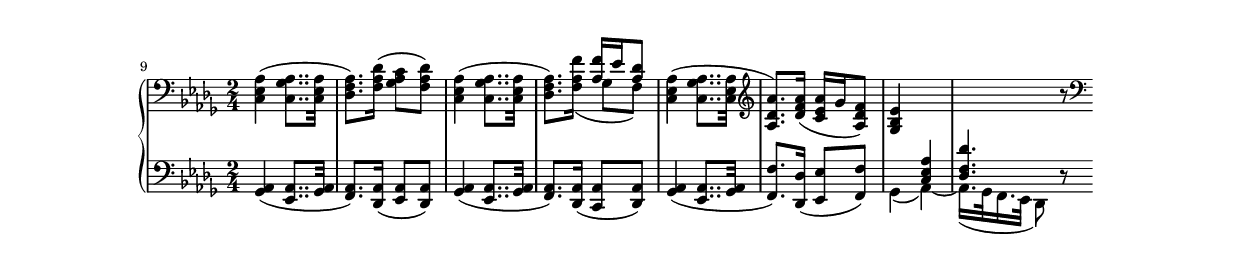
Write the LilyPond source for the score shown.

\version "2.12.0"
\include "english.ly"
#(set-global-staff-size 15)
\paper {
  line-width = 16\cm
  indent = 0\cm
}

% NR 1.7 Repeats

% Beethoven, Op. 57
% Piano sonata 23 - Dem Grafen Franz von Brunswick Gewidmet
% Movt II, Andante con moto
% Measures 9 - 16

\header {
  lsrtags = "headwords"
  texidoc = ""
  doctitle = "headword"
}


\new PianoStaff <<

   \new Staff = RH {
      \clef bass
      \key df \major
      \time 2/4
      \set Score.currentBarNumber = #9
      \bar "|:"
      <af ef c>4 (
      <af gf c>8..
      <af ef c>32
      |
      <af f df>8. )
      <df' af f>16 (
      <c' af gf>8
      <df' af f>8 )
      |
      <af ef c>4 (
      <af gf c>8..
      <af ef c>32
      |
      <af f df>8. )
      \slurDown
      <f' af f>16 (
      <<
         {
            \voiceTwo
            gf8
            f8 )
         }
         \new Voice {
            \voiceOne
            <f' af>16
            ef'16
            <df' af>8
         }
      >>
      \oneVoice
      |
      <af ef c>4 (
      <af gf c>8..
      <af ef c>32
      \clef treble
      |
      <af' df' af>8. )
      <af' f' df'>16 (
      <af' ef' c'>16
      gf'16
      <f' df' af>8 )
      |
      \slurUp
      <ef' bf gf>4
      \change Staff = LH
      \voiceOne
      <af ef c>4
      |
      <df' f df>4.
      \change Staff = RH
      \oneVoice
      r8
      \clef bass
      \bar ":|"
   }

   \new Staff = LH {
      \clef bass
      \key df \major
      \time 2/4
      <af, gf,>4 (
      <af, ef,>8..
      <af, gf,>32
      |
      <af, f,>8. )
      <af, df,>16 (
      <af, ef,>8
      <af, df,>8 )
      |
      <af, gf,>4 (
      <af, ef,>8..
      <af, gf,>32
      |
      <af, f,>8. )
      <af, df,>16 (
      <af, c,>8
      <af, df,> )
      |
      <af, gf,>4 (
      <af, ef,>8..
      <af, gf,>32
      |
      <f f,>8. )
      <df df,>16 (
      <ef ef,>8
      <f f,>8 )
      |
      \voiceTwo
      gf,4  (
      af,4 ~ )
      |
      af,16. [ (
      gf,32
      f,16.
      ef,32 ]
      df,8 )
      \oneVoice
      r8
   }

>>
